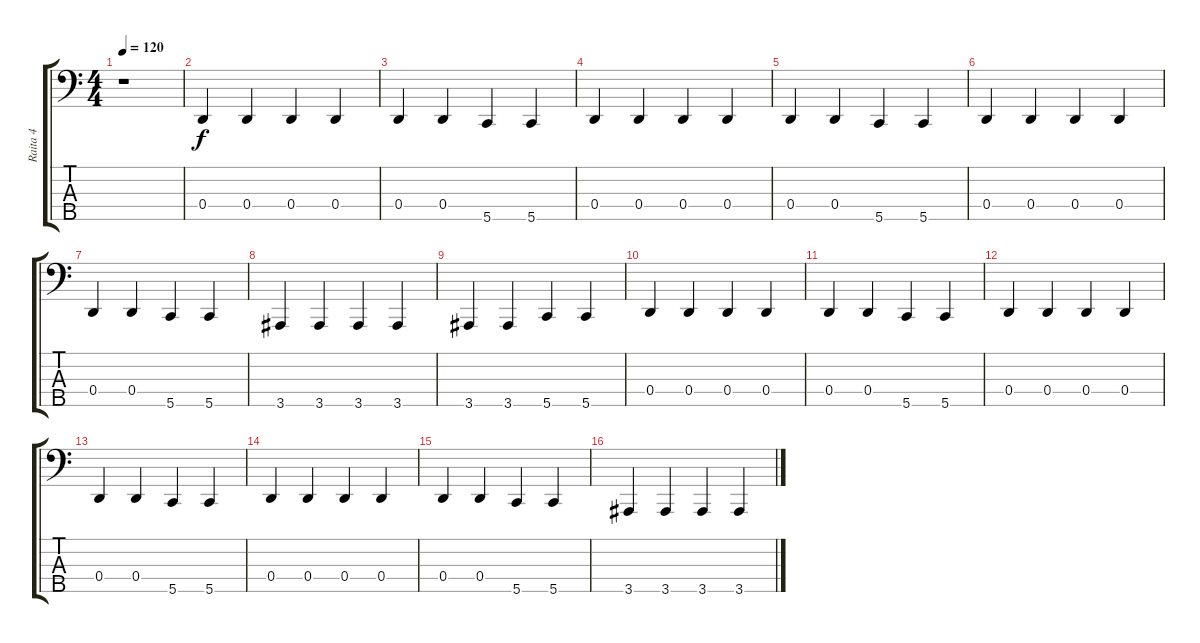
\track ("Raita 4" "Raita 4") {instrument electricbasspick}
\staff {score tabs}
\tuning (F2 C2 G1 D1 G0) {hide}
\ts (4 4)
\tempo 120
\clef f4
\ks c
r.1{dy f} |
0.4.4 0.4.4 0.4.4 0.4.4 |
0.4.4 0.4.4 5.5.4 5.5.4 |
0.4.4 0.4.4 0.4.4 0.4.4 |
0.4.4 0.4.4 5.5.4 5.5.4 |
0.4.4 0.4.4 0.4.4 0.4.4 |
0.4.4 0.4.4 5.5.4 5.5.4 |
3.5.4 3.5.4 3.5.4 3.5.4 |
3.5.4 3.5.4 5.5.4 5.5.4 |
0.4.4 0.4.4 0.4.4 0.4.4 |
0.4.4 0.4.4 5.5.4 5.5.4 |
0.4.4 0.4.4 0.4.4 0.4.4 |
0.4.4 0.4.4 5.5.4 5.5.4 |
0.4.4 0.4.4 0.4.4 0.4.4 |
0.4.4 0.4.4 5.5.4 5.5.4 |
3.5.4 3.5.4 3.5.4 3.5.4
